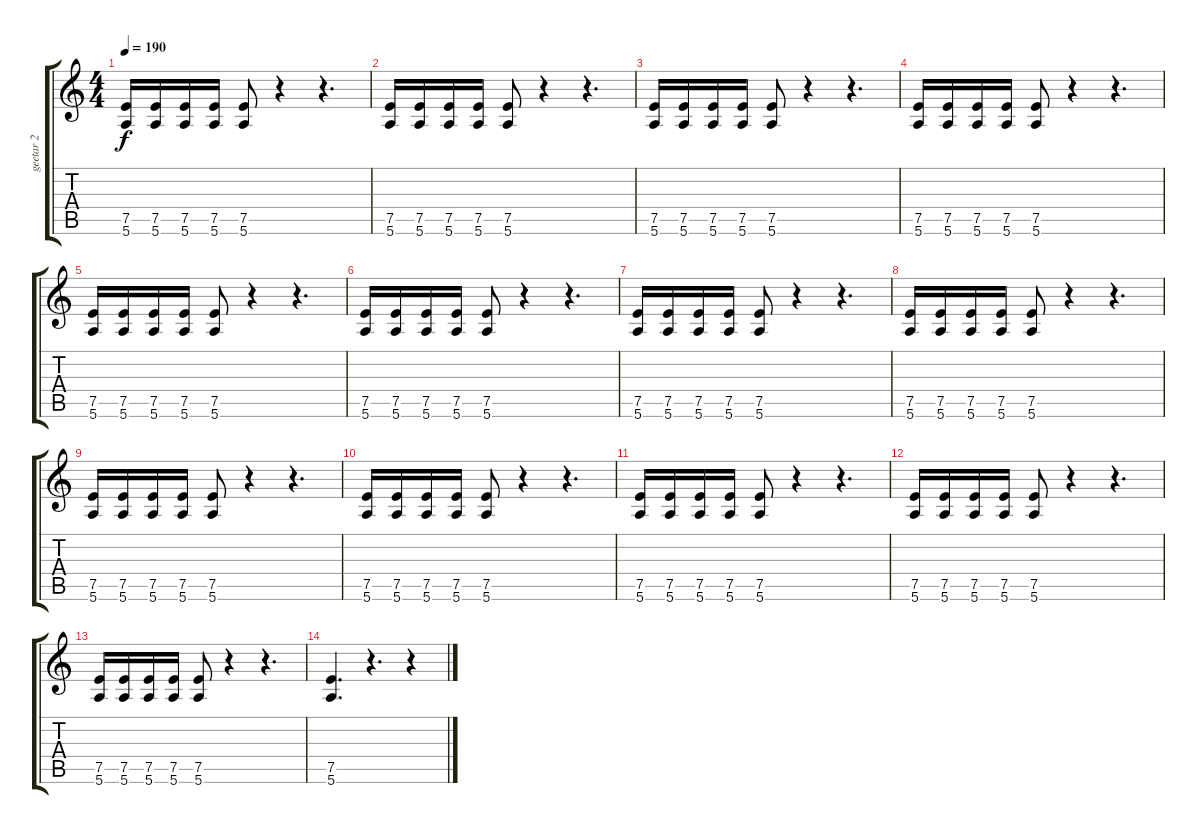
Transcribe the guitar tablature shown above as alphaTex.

\track ("geetar 2" "geetar 2") {instrument distortionguitar}
\staff {score tabs}
\tuning (E4 B3 G3 D3 A2 E2) {hide}
\ts (4 4)
\tempo 190
\clef g2
\ks c
(7.5 5.6).16{dy f} (7.5 5.6).16 (7.5 5.6).16 (7.5 5.6).16 (7.5 5.6).8 r.4 r.4{d} |
(7.5 5.6).16 (7.5 5.6).16 (7.5 5.6).16 (7.5 5.6).16 (7.5 5.6).8 r.4 r.4{d} |
(7.5 5.6).16 (7.5 5.6).16 (7.5 5.6).16 (7.5 5.6).16 (7.5 5.6).8 r.4 r.4{d} |
(7.5 5.6).16 (7.5 5.6).16 (7.5 5.6).16 (7.5 5.6).16 (7.5 5.6).8 r.4 r.4{d} |
(7.5 5.6).16 (7.5 5.6).16 (7.5 5.6).16 (7.5 5.6).16 (7.5 5.6).8 r.4 r.4{d} |
(7.5 5.6).16 (7.5 5.6).16 (7.5 5.6).16 (7.5 5.6).16 (7.5 5.6).8 r.4 r.4{d} |
(7.5 5.6).16 (7.5 5.6).16 (7.5 5.6).16 (7.5 5.6).16 (7.5 5.6).8 r.4 r.4{d} |
(7.5 5.6).16 (7.5 5.6).16 (7.5 5.6).16 (7.5 5.6).16 (7.5 5.6).8 r.4 r.4{d} |
(7.5 5.6).16 (7.5 5.6).16 (7.5 5.6).16 (7.5 5.6).16 (7.5 5.6).8 r.4 r.4{d} |
(7.5 5.6).16 (7.5 5.6).16 (7.5 5.6).16 (7.5 5.6).16 (7.5 5.6).8 r.4 r.4{d} |
(7.5 5.6).16 (7.5 5.6).16 (7.5 5.6).16 (7.5 5.6).16 (7.5 5.6).8 r.4 r.4{d} |
(7.5 5.6).16 (7.5 5.6).16 (7.5 5.6).16 (7.5 5.6).16 (7.5 5.6).8 r.4 r.4{d} |
(7.5 5.6).16 (7.5 5.6).16 (7.5 5.6).16 (7.5 5.6).16 (7.5 5.6).8 r.4 r.4{d} |
(7.5 5.6).4{d} r.4{d} r.4
